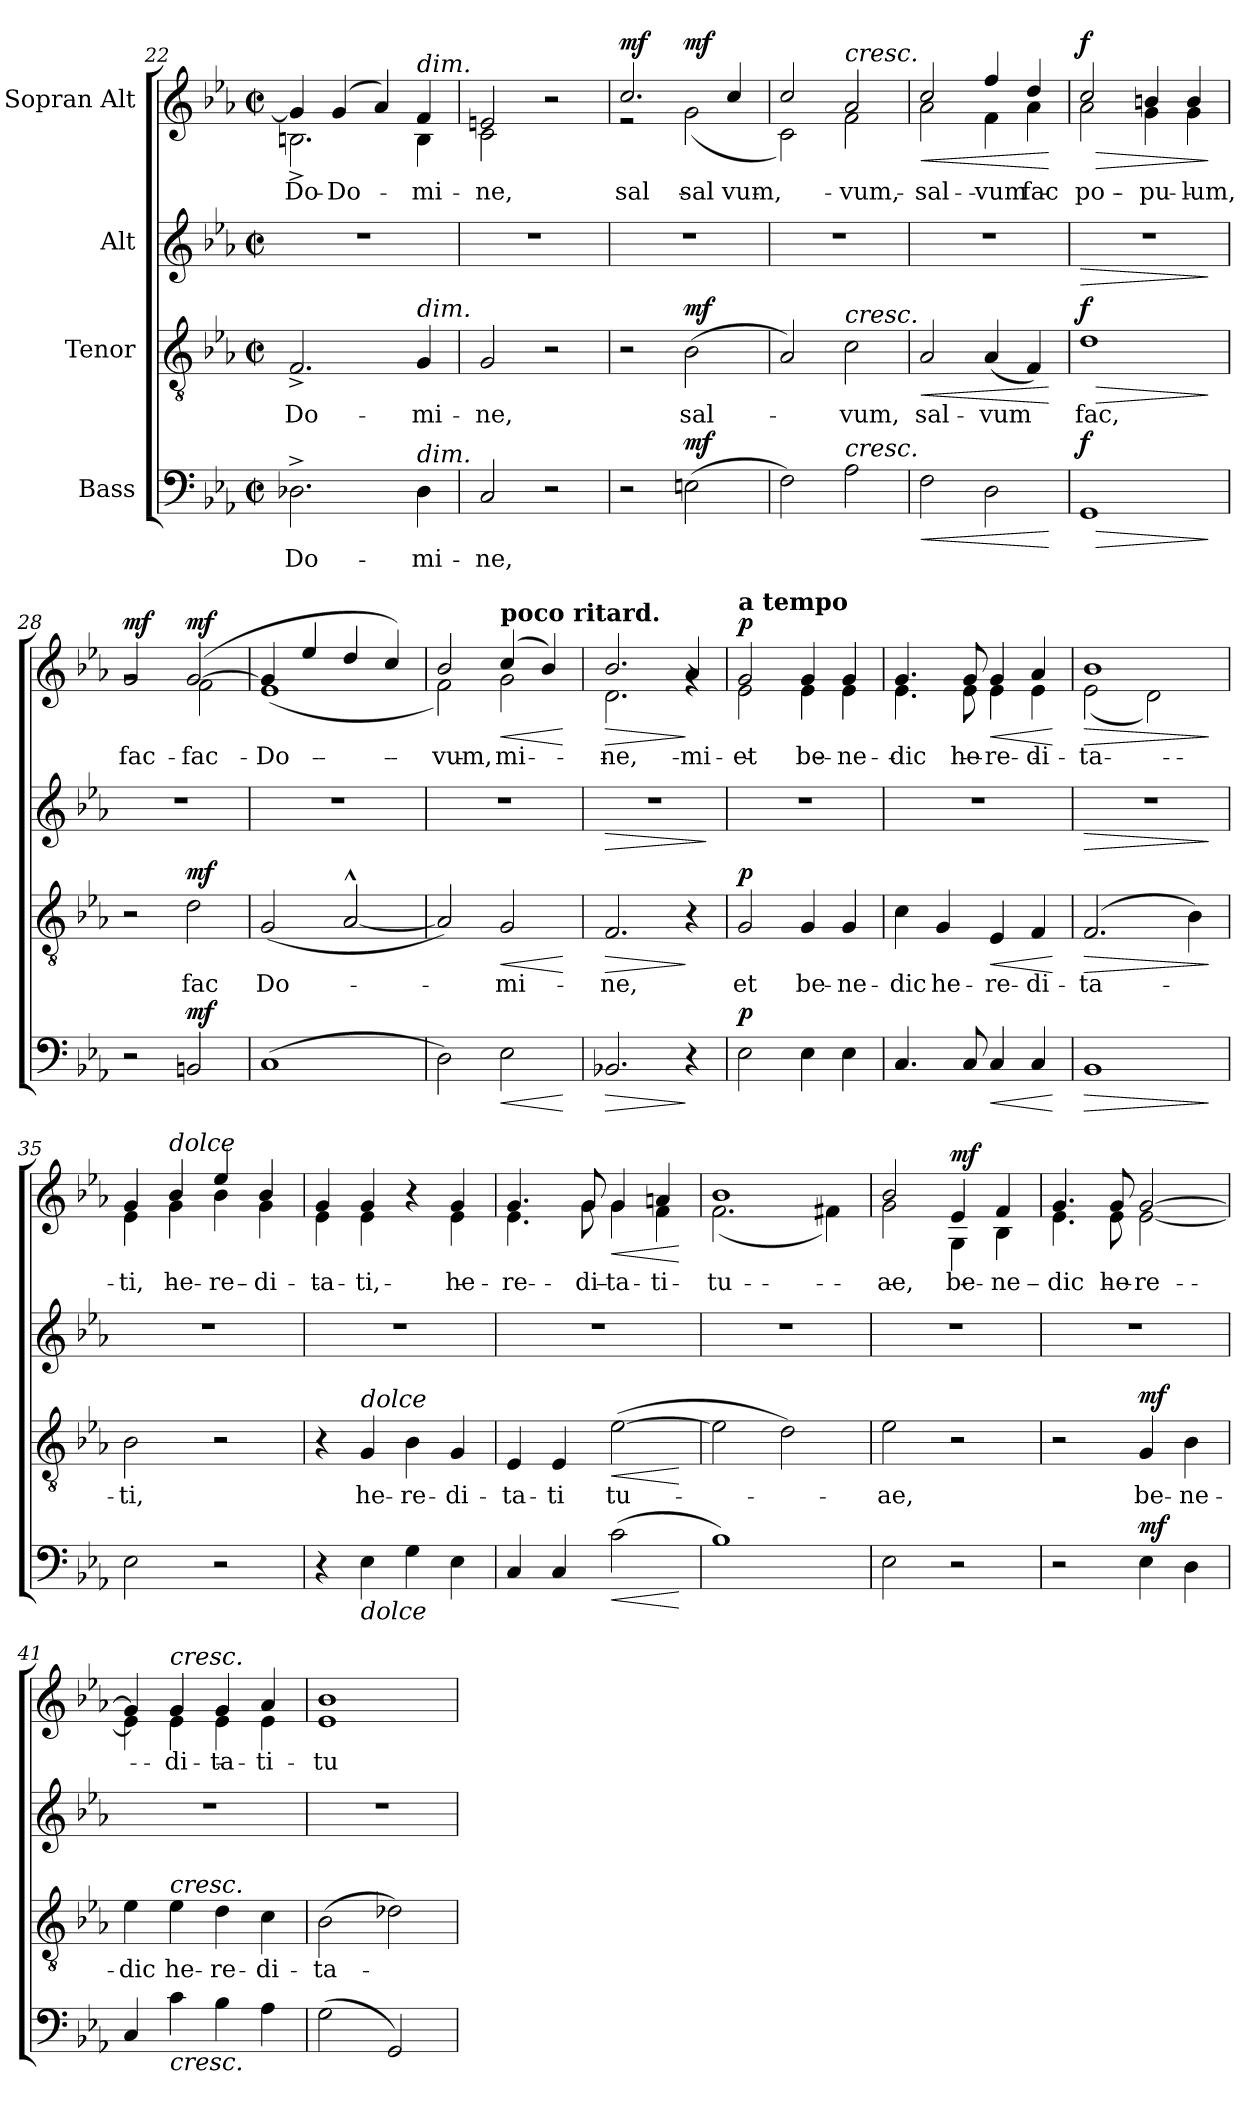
**kern	**text	**dynam	**kern	**text	**dynam	**kern	**dynam	**kern	**text	**dynam
*part4	*part4	*part4	*part3	*part3	*part3	*part2	*part2	*part1	*part1	*part1
*staff4	*staff4	*staff4	*staff3	*staff3	*staff3	*staff2	*staff2	*staff1	*staff1	*staff1
*I"Bass	*	*	*I"Tenor	*	*	*I"Alt	*	*I"Sopran Alt	*	*
*clefF4	*	*	*clefGv2	*	*	*clefG2	*	*clefG2	*	*
*k[b-e-a-]	*	*	*k[b-e-a-]	*	*	*k[b-e-a-]	*	*k[b-e-a-]	*	*
*M2/2	*	*	*M2/2	*	*	*M2/2	*	*M2/2	*	*
*met(c|)	*	*	*met(c|)	*	*	*met(c|)	*	*met(c|)	*	*
=22	=22	=22	=22	=22	=22	=22	=22	=22	=22	=22
*	*	*	*	*	*	*	*	*^	*	*
2.D-X^\	Do-	.	2.F^/	Do-	.	1r	.	4g/]	2.Bn^\	Do-	.
.	.	.	.	.	.	.	.	(4g/	.	Do-	.
.	.	.	.	.	.	.	.	4a-/)	.	.	.
!	!	!	!	!	!	!	!	!LO:TX:a:i:t=dim.	!	!	!
!	!	!	!LO:TX:a:i:t=dim.	!	!	!	!	!	!	!	!
!LO:TX:a:i:t=dim.	!	!	!	!	!	!	!	!	!	!	!
4D-\	-mi-	.	4G/	-mi-	.	.	.	4f/	4B\	-mi-	.
=23	=23	=23	=23	=23	=23	=23	=23	=23	=23	=23	=23
2C/	-ne,	.	2G/	-ne,	.	1r	.	2en/	2c\	-ne,	.
2r	.	.	2r	.	.	.	.	2r	2ryy	.	.
!!LO:LB:g=z	!!
=24	=24	=24	=24	=24	=24	=24	=24	=24	=24	=24	=24
!	!	!	!	!	!	!	!	!	!	!	!LO:DY:a
2r	.	.	2r	.	.	1r	.	2.cc/	2r	sal-	mf
!	!	!LO:DY:a	!	!	!LO:DY:a	!	!	!	!	!	!LO:DY:b
(2En\	.	mf	(2B-\	sal-	mf	.	.	.	(2g\	sal-	mf
.	.	.	.	.	.	.	.	4cc/	.	-vum,	.
=25	=25	=25	=25	=25	=25	=25	=25	=25	=25	=25	=25
2F\)	.	.	2A-/)	.	.	1r	.	2cc/	2c\)	-	.
!	!	!	!	!	!	!	!	!LO:TX:a:i:t=cresc.	!	!	!
!	!	!	!LO:TX:a:i:t=cresc.	!	!	!	!	!	!	!	!
!LO:TX:a:i:t=cresc.	!	!	!	!	!	!	!	!	!	!	!
2A-\	.	.	2c\	-vum,	.	.	.	2a-/	2f\	vum,	.
=26	=26	=26	=26	=26	=26	=26	=26	=26	=26	=26	=26
!	!	!LO:HP:b	!	!	!LO:HP:b	!	!	!	!	!	!LO:HP:b
2F\	.	<	2A-/	sal-	<	1r	.	2cc/	2a-\	sal-	<
2D\	.	.	(4A-/	-vum	.	.	.	4ff/	4f\	-vum	.
.	.	.	4F/)	.	.	.	.	4dd/	4a-\	fac	.
*	*	*	*	*	*	*	*	*v	*v	*	*
.	.	[	.	.	[	.	.	.	.	[
=27	=27	=27	=27	=27	=27	=27	=27	=27	=27	=27
!	!	!LO:HP:b	!	!	!LO:HP:b	!	!LO:HP:b	!	!	!LO:HP:b
*	*	*	*	*	*	*	*	*^	*	*
!	!	!LO:DY:n=1:a	!	!	!LO:DY:n=1:a	!	!	!	!	!	!LO:DY:n=1:a
1GG	.	> f	1d	fac,	> f	1r	>	2cc/	2a-\	po-	> f
.	.	.	.	.	.	.	.	4bn/	4g\	-pu-	.
.	.	.	.	.	.	.	.	4b/	4g\	-lum,	.
*	*	*	*	*	*	*	*	*v	*v	*	*
.	.	]	.	.	]	.	]	.	.	]
=28	=28	=28	=28	=28	=28	=28	=28	=28	=28	=28
*	*	*	*	*	*	*	*	*^	*	*
!	!	!	!	!	!	!	!	!	!	!	!LO:DY:a
2r	.	.	2r	.	.	1r	.	2g/	2rg	fac	mf
!	!	!LO:DY:a	!	!	!LO:DY:a	!	!	!	!	!	!LO:DY:b
2BBn/	.	mf	2d\	fac	mf	.	.	([2g/	2f\	fac	mf
=29	=29	=29	=29	=29	=29	=29	=29	=29	=29	=29	=29
(1C	.	.	(2G/	Do-	.	1r	.	4g/]	(1e-	Do-	.
.	.	.	.	.	.	.	.	4ee-/	.	.	.
.	.	.	[2A-^^/	.	.	.	.	4dd/	.	.	.
.	.	.	.	.	.	.	.	4cc/)	.	.	.
=30	=30	=30	=30	=30	=30	=30	=30	=30	=30	=30	=30
2D\)	.	.	2A-/])	.	.	1r	.	2b-/	2f\)	-vum,	.
!	!	!	!	!	!	!	!	!LO:TX:a:B:t=poco ritard.	!	!	!
!	!	!LO:HP:b	!	!	!LO:HP:b	!	!	!	!	!	!LO:HP:b
2E-\	.	<	2G/	-mi-	<	.	.	(4cc/	2g\	-mi-	<
.	.	.	.	.	.	.	.	4b-/)	.	.	.
*	*	*	*	*	*	*	*	*v	*v	*	*
.	.	[	.	.	[	.	.	.	.	[
=31	=31	=31	=31	=31	=31	=31	=31	=31	=31	=31
!	!	!LO:HP:b	!	!	!LO:HP:b	!	!LO:HP:b	!	!	!LO:HP:b
*	*	*	*	*	*	*	*	*^	*	*
2.BB-X/	.	>	2.F/	-ne,	>	1r	>	2.b-/	2.d\	-ne,	>
4r	.	]	4r	.	]	.	.	4a-/	4rg	-mi-	]
*	*	*	*	*	*	*	*	*v	*v	*	*
.	.	.	.	.	.	.	]	.	.	.
!!LO:PB:g=z
=32	=32	=32	=32	=32	=32	=32	=32	=32	=32	=32
*	*	*	*	*	*	*	*	*^	*	*
!	!	!	!	!	!	!	!	!LO:TX:a:B:t=a tempo	!	!	!
!	!	!LO:DY:a	!	!	!LO:DY:a	!	!	!	!	!	!LO:DY:a
2E-\	.	p	2G/	et	p	1r	.	2g/	2e-\	et	p
4E-\	.	.	4G/	be-	.	.	.	4g/	4e-\	be-	.
4E-\	.	.	4G/	-ne-	.	.	.	4g/	4e-\	-ne-	.
=33	=33	=33	=33	=33	=33	=33	=33	=33	=33	=33	=33
4.C/	.	.	4c\	-dic	.	1r	.	4.g/	4.e-\	-dic	.
.	.	.	4G/	he-	.	.	.	.	.	.	.
8C/	.	.	.	.	.	.	.	8g/	8e-\	he-	.
!	!	!LO:HP:b	!	!	!LO:HP:b	!	!	!	!	!	!LO:HP:b
4C/	.	<	4E-/	-re-	<	.	.	4g/	4e-\	-re-	<
4C/	.	.	4F/	-di-	.	.	.	4a-/	4e-\	-di-	.
*	*	*	*	*	*	*	*	*v	*v	*	*
.	.	[	.	.	[	.	.	.	.	[
=34	=34	=34	=34	=34	=34	=34	=34	=34	=34	=34
!	!	!LO:HP:b	!	!	!LO:HP:b	!	!LO:HP:b	!	!	!LO:HP:b
*	*	*	*	*	*	*	*	*^	*	*
1BB-	.	>	(2.F/	-ta-	>	1r	>	1b-	(2e-\	-ta-	>
.	.	.	.	.	.	.	.	.	2d\)	.	.
.	.	.	4B-\)	.	.	.	.	.	.	.	.
*	*	*	*	*	*	*	*	*v	*v	*	*
.	.	]	.	.	]	.	]	.	.	]
=35	=35	=35	=35	=35	=35	=35	=35	=35	=35	=35
*	*	*	*	*	*	*	*	*^	*	*
2E-\	.	.	2B-\	-ti,	.	1r	.	4g/	4e-\	-ti,	.
!	!	!	!	!	!	!	!	!LO:TX:a:i:t=dolce	!	!	!
.	.	.	.	.	.	.	.	4b-/	4g\	he-	.
2r	.	.	2r	.	.	.	.	4ee-/	4b-\	-re-	.
.	.	.	.	.	.	.	.	4b-/	4g\	-di-	.
=36	=36	=36	=36	=36	=36	=36	=36	=36	=36	=36	=36
4r	.	.	4r	.	.	1r	.	4g/	4e-\	-ta-	.
!	!	!	!LO:TX:a:i:t=dolce	!	!	!	!	!	!	!	!
!LO:TX:b:i:t=dolce	!	!	!	!	!	!	!	!	!	!	!
4E-\	.	.	4G/	he-	.	.	.	4g/	4e-\	-ti,	.
4G\	.	.	4B-\	-re-	.	.	.	4r	4ryy	.	.
4E-\	.	.	4G/	-di-	.	.	.	4g/	4e-\	he-	.
=37	=37	=37	=37	=37	=37	=37	=37	=37	=37	=37	=37
4C/	.	.	4E-/	-ta-	.	1r	.	4.g/	4.e-\	-re-	.
4C/	.	.	4E-/	-ti	.	.	.	.	.	.	.
.	.	.	.	.	.	.	.	8g/	8g\	-di-	.
!	!	!LO:HP:b	!	!	!LO:HP:b	!	!	!	!	!	!LO:HP:b
(2c\	.	<	([2e-\	tu-	<	.	.	4g/	4g\	-ta-	<
.	.	.	.	.	.	.	.	4an/	4f\	-ti	.
*	*	*	*	*	*	*	*	*v	*v	*	*
.	.	[	.	.	[	.	.	.	.	[
=38	=38	=38	=38	=38	=38	=38	=38	=38	=38	=38
*	*	*	*	*	*	*	*	*^	*	*
1B-)	.	.	2e-\]	.	.	1r	.	1b-	(2.f\	tu-	.
.	.	.	2d\)	.	.	.	.	.	.	.	.
.	.	.	.	.	.	.	.	.	4f#X\)	.	.
!!LO:LB:g=z	!!
=39	=39	=39	=39	=39	=39	=39	=39	=39	=39	=39	=39
2E-\	.	.	2e-\	-ae,	.	1r	.	2b-/	2g\	-ae,	.
!	!	!	!	!	!	!	!	!	!	!	!LO:DY:a
2r	.	.	2r	.	.	.	.	4e-/	4G\	be-	mf
.	.	.	.	.	.	.	.	4f/	4B-\	-ne-	.
=40	=40	=40	=40	=40	=40	=40	=40	=40	=40	=40	=40
2r	.	.	2r	.	.	1r	.	4.g/	4.e-\	-dic	.
.	.	.	.	.	.	.	.	8g/	8e-\	he-	.
!	!	!LO:DY:a	!	!	!LO:DY:a	!	!	!	!	!	!
4E-\	.	mf	4G/	be-	mf	.	.	[2g/	[2e-\	-re-	.
4D\	.	.	4B-\	-ne-	.	.	.	.	.	.	.
=41	=41	=41	=41	=41	=41	=41	=41	=41	=41	=41	=41
4C/	.	.	4e-\	-dic	.	1r	.	4g/]	4e-\]	.	.
!	!	!	!	!	!	!	!	!LO:TX:a:i:t=cresc.	!	!	!
!	!	!	!LO:TX:a:i:t=cresc.	!	!	!	!	!	!	!	!
!LO:TX:b:i:t=cresc.	!	!	!	!	!	!	!	!	!	!	!
4c\	.	.	4e-\	he-	.	.	.	4g/	4e-\	-di-	.
4B-\	.	.	4d\	-re-	.	.	.	4g/	4e-\	-ta-	.
4A-\	.	.	4c\	-di-	.	.	.	4a-/	4e-\	-ti	.
=42	=42	=42	=42	=42	=42	=42	=42	=42	=42	=42	=42
(2G\	.	.	(2B-\	-ta-	.	1r	.	1b-	1e-	tu-	.
2GG/)	.	.	2d-X\)	.	.	.	.	.	.	.	.
*	*	*	*	*	*	*	*	*v	*v	*	*
=	=	=	=	=	=	=	=	=	=	=
*-	*-	*-	*-	*-	*-	*-	*-	*-	*-	*-
